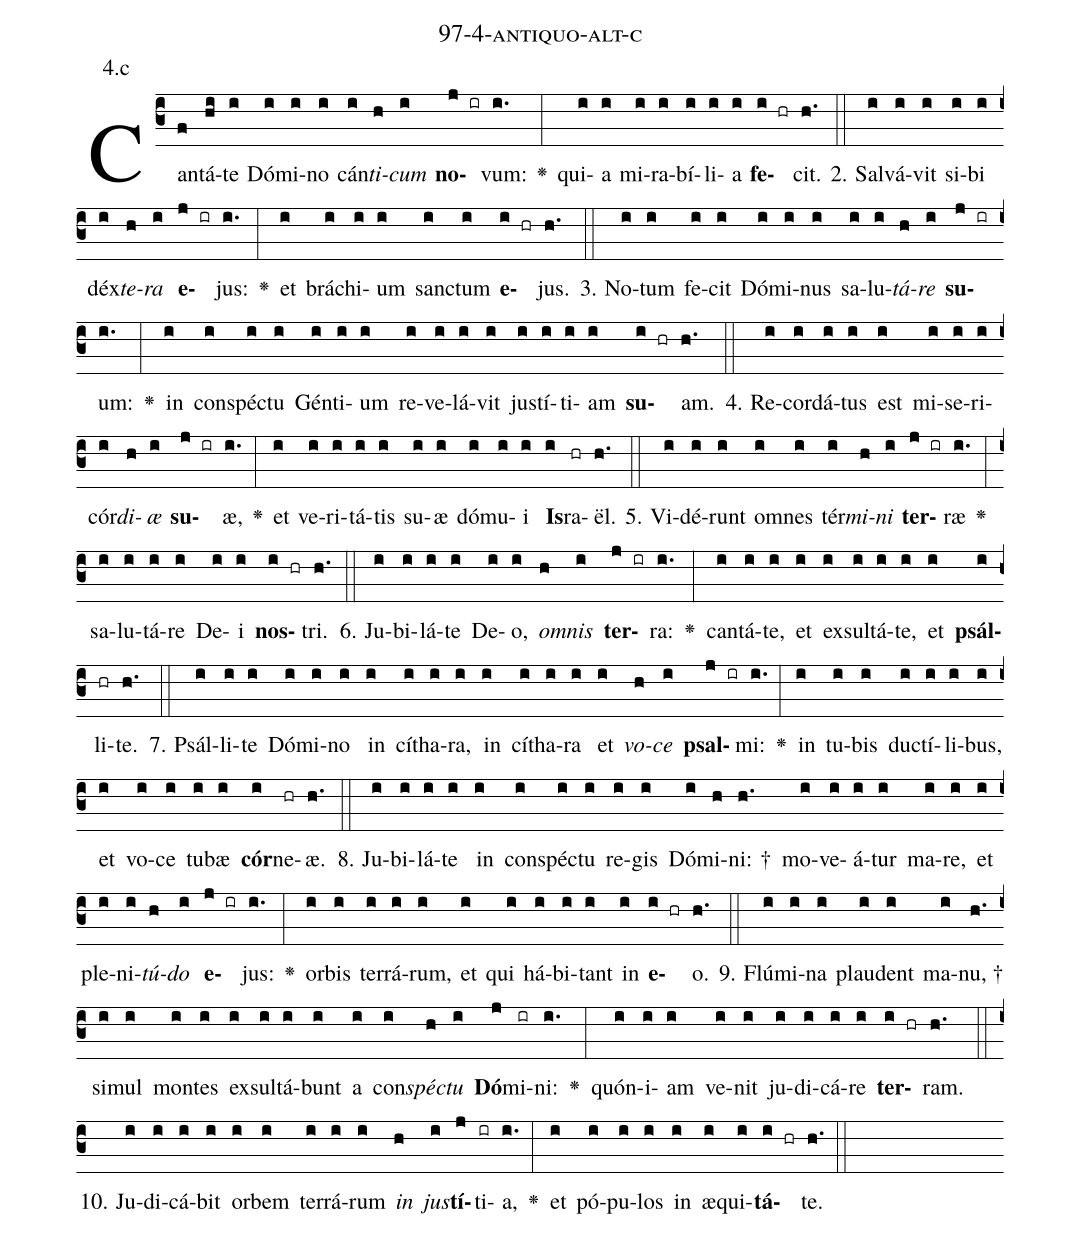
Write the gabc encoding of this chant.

name: 97-4-antiquo-alt-c;
annotation: 4.c;
%%
(c3)Can(f)tá(hi)te(i) Dó(i)mi(i)no(i) cán(i)<i>ti</i>(h)<i>cum</i>(i) <b>no</b>(j ir)vum:(i.) <v>\greheightstar</v>(:) qui(i)a(i) mi(i)ra(i)bí(i)li(i)a(i) <b>fe</b>(i hr)cit.(h.) (::)
2. Sal(i)vá(i)vit(i) si(i)bi(i) déx(i)<i>te</i>(h)<i>ra</i>(i) <b>e</b>(j ir)jus:(i.) <v>\greheightstar</v>(:) et(i) brá(i)chi(i)um(i) sanc(i)tum(i) <b>e</b>(i hr)jus.(h.) (::)
3. No(i)tum(i) fe(i)cit(i) Dó(i)mi(i)nus(i) sa(i)lu(i)<i>tá</i>(h)<i>re</i>(i) <b>su</b>(j ir)um:(i.) <v>\greheightstar</v>(:) in(i) con(i)spéc(i)tu(i) Gén(i)ti(i)um(i) re(i)ve(i)lá(i)vit(i) jus(i)tí(i)ti(i)am(i) <b>su</b>(i hr)am.(h.) (::)
4. Re(i)cor(i)dá(i)tus(i) est(i) mi(i)se(i)ri(i)cór(i)<i>di</i>(h)<i>æ</i>(i) <b>su</b>(j ir)æ,(i.) <v>\greheightstar</v>(:) et(i) ve(i)ri(i)tá(i)tis(i) su(i)æ(i) dó(i)mu(i)i(i) <b>Is</b>(i)ra(hr)ël.(h.) (::)
5. Vi(i)dé(i)runt(i) om(i)nes(i) tér(i)<i>mi</i>(h)<i>ni</i>(i) <b>ter</b>(j ir)ræ(i.) <v>\greheightstar</v>(:) sa(i)lu(i)tá(i)re(i) De(i)i(i) <b>nos</b>(i hr)tri.(h.) (::)
6. Ju(i)bi(i)lá(i)te(i) De(i)o,(i) <i>om</i>(h)<i>nis</i>(i) <b>ter</b>(j ir)ra:(i.) <v>\greheightstar</v>(:) can(i)tá(i)te,(i) et(i) ex(i)sul(i)tá(i)te,(i) et(i) <b>psál</b>(i)li(hr)te.(h.) (::)
7. Psál(i)li(i)te(i) Dó(i)mi(i)no(i) in(i) cí(i)tha(i)ra,(i) in(i) cí(i)tha(i)ra(i) et(i) <i>vo</i>(h)<i>ce</i>(i) <b>psal</b>(j ir)mi:(i.) <v>\greheightstar</v>(:) in(i) tu(i)bis(i) duc(i)tí(i)li(i)bus,(i) et(i) vo(i)ce(i) tu(i)bæ(i) <b>cór</b>(i)ne(hr)æ.(h.) (::)
8. Ju(i)bi(i)lá(i)te(i) in(i) con(i)spéc(i)tu(i) re(i)gis(i) Dó(i)mi(h)ni: †(h.) mo(i)ve(i)á(i)tur(i) ma(i)re,(i) et(i) ple(i)ni(i)<i>tú</i>(h)<i>do</i>(i) <b>e</b>(j ir)jus:(i.) <v>\greheightstar</v>(:) or(i)bis(i) ter(i)rá(i)rum,(i) et(i) qui(i) há(i)bi(i)tant(i) in(i) <b>e</b>(i hr)o.(h.) (::)
9. Flú(i)mi(i)na(i) plau(i)dent(i) ma(i)nu, †(h.) si(i)mul(i) mon(i)tes(i) ex(i)sul(i)tá(i)bunt(i) a(i) con(i)<i>spéc</i>(h)<i>tu</i>(i) <b>Dó</b>(j)mi(ir)ni:(i.) <v>\greheightstar</v>(:) quón(i)i(i)am(i) ve(i)nit(i) ju(i)di(i)cá(i)re(i) <b>ter</b>(i hr)ram.(h.) (::)
10. Ju(i)di(i)cá(i)bit(i) or(i)bem(i) ter(i)rá(i)rum(i) <i>in</i>(h) <i>jus</i>(i)<b>tí</b>(j)ti(ir)a,(i.) <v>\greheightstar</v>(:) et(i) pó(i)pu(i)los(i) in(i) æ(i)qui(i)<b>tá</b>(i hr)te.(h.) (::)
